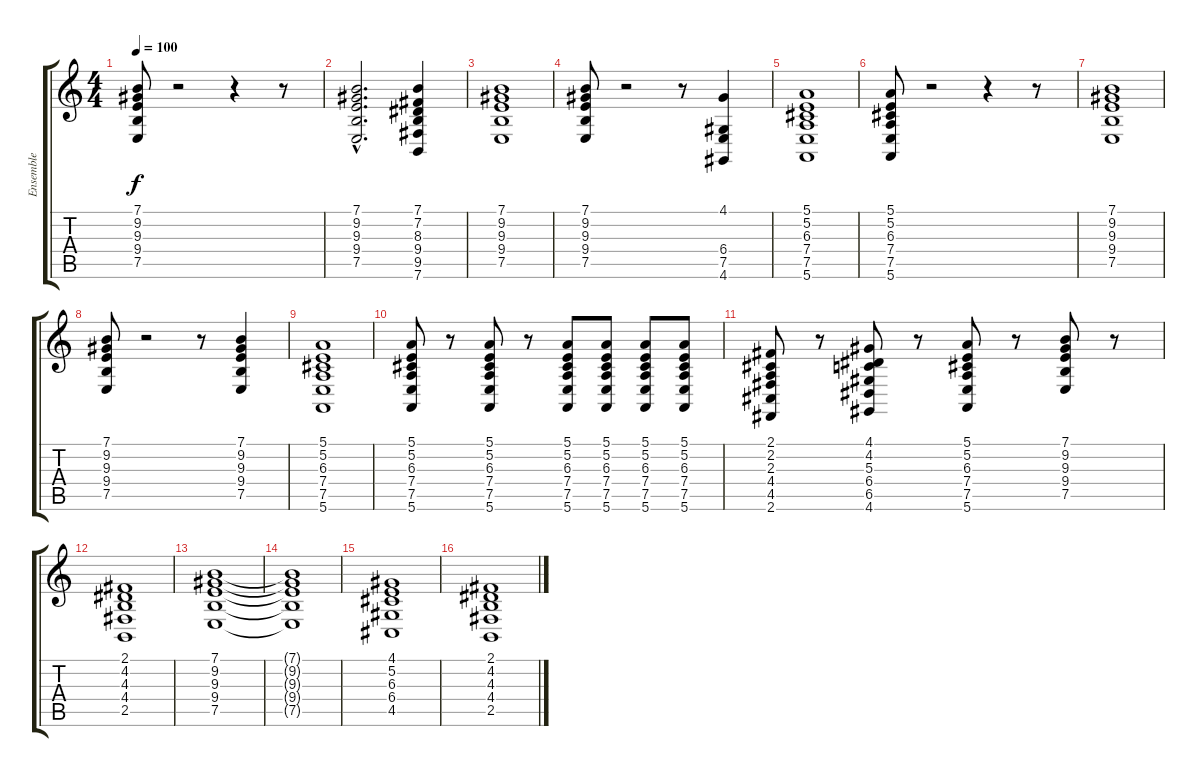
\track ("Ensemble" "Ensemble") {instrument stringensemble1}
\staff {score tabs}
\tuning (E4 B3 G3 D3 A2 E2) {hide}
\ts (4 4)
\tempo 100
\clef g2
\ks c
(7.1 9.2 9.3 9.4 7.5).8{dy f instrument stringensemble1} r.2 r.4 r.8 |
(7.1{hac} 9.2{hac} 9.3{hac} 9.4{hac} 7.5{hac}).2{d} (7.1 7.2 8.3 9.4 9.5 7.6).4 |
(7.1 9.2 9.3 9.4 7.5).1 |
(7.1 9.2 9.3 9.4 7.5).8 r.2 r.8 (4.1 6.4 7.5 4.6).4 |
(5.1 5.2 6.3 7.4 7.5 5.6).1 |
(5.1 5.2 6.3 7.4 7.5 5.6).8 r.2 r.4 r.8 |
(7.1 9.2 9.3 9.4 7.5).1 |
(7.1 9.2 9.3 9.4 7.5).8 r.2 r.8 (7.1 9.2 9.3 9.4 7.5).4 |
(5.1 5.2 6.3 7.4 7.5 5.6).1 |
(5.1 5.2 6.3 7.4 7.5 5.6).8 r.8 (5.1 5.2 6.3 7.4 7.5 5.6).8 r.8 (5.1 5.2 6.3 7.4 7.5 5.6).8 (5.1 5.2 6.3 7.4 7.5 5.6).8 (5.1 5.2 6.3 7.4 7.5 5.6).8 (5.1 5.2 6.3 7.4 7.5 5.6).8 |
(2.1 2.2 2.3 4.4 4.5 2.6).8 r.8 (4.1 4.2 5.3 6.4 6.5 4.6).8 r.8 (5.1 5.2 6.3 7.4 7.5 5.6).8 r.8 (7.1 9.2 9.3 9.4 7.5).8 r.8 |
(2.1 4.2 4.3 4.4 2.5).1 |
\section ("" "")
(7.1 9.2 9.3 9.4 7.5).1 |
(7.1{t} 9.2{t} 9.3{t} 9.4{t} 7.5{t}).1 |
(4.1 5.2 6.3 6.4 4.5).1 |
(2.1 4.2 4.3 4.4 2.5).1
